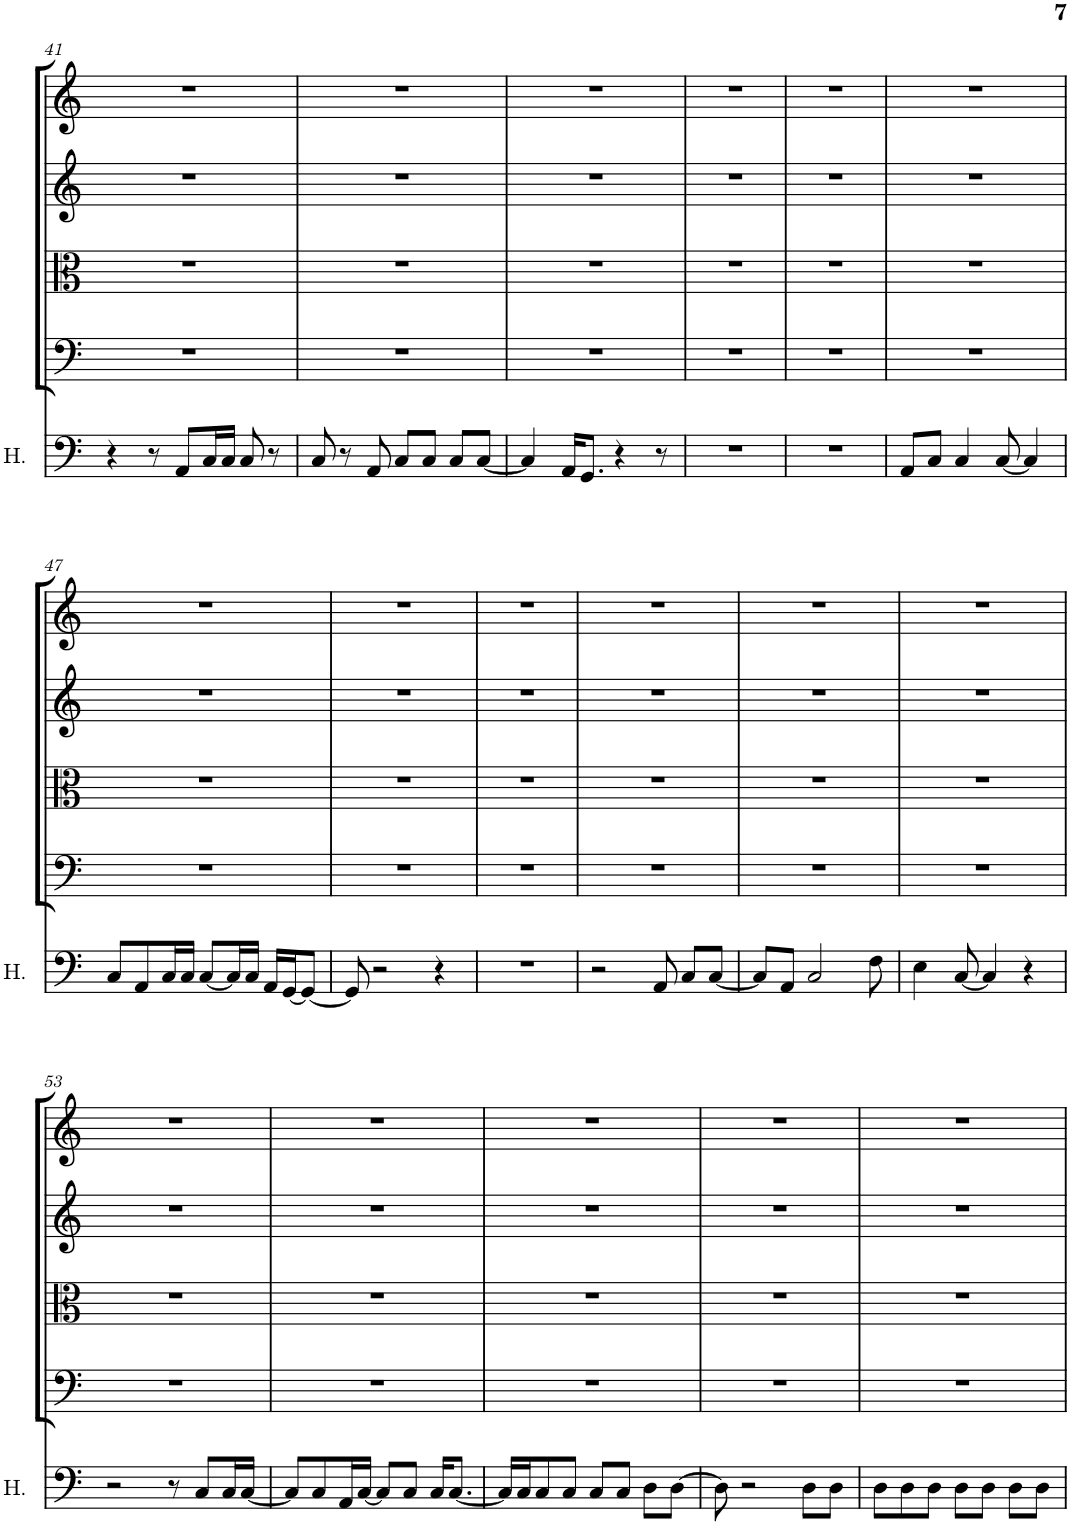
**kern	**kern	**kern	**kern	**kern
*part5	*part4	*part3	*part2	*part1
*staff5	*staff4	*staff3	*staff2	*staff1
*I"Homens	*I"Violoncello	*I"Viola	*I"Violin II	*I"Violin I
*I'H.	*I'Vc	*I'Vla	*I'Vln	*I'Vln
!!LO:PB:g=z
*clefF4	*clefF4	*clefC3	*clefG2	*clefG2
*k[]	*k[]	*k[]	*k[]	*k[]
*M7/8	*M7/8	*M7/8	*M7/8	*M7/8
=41	=41	=41	=41	=41
4r	2..r	2..r	2..r	2..r
8r	.	.	.	.
8AA/L	.	.	.	.
16C/L	.	.	.	.
16C/JJ	.	.	.	.
8C/	.	.	.	.
8r	.	.	.	.
=42	=42	=42	=42	=42
8C/	2..r	2..r	2..r	2..r
8r	.	.	.	.
8AA/	.	.	.	.
8C/L	.	.	.	.
8C/J	.	.	.	.
8C/L	.	.	.	.
[8C/J	.	.	.	.
=43	=43	=43	=43	=43
4C/]	2..r	2..r	2..r	2..r
16AA/KL	.	.	.	.
8.GG/J	.	.	.	.
4r	.	.	.	.
8r	.	.	.	.
=44	=44	=44	=44	=44
2..r	2..r	2..r	2..r	2..r
=45	=45	=45	=45	=45
2..r	2..r	2..r	2..r	2..r
=46	=46	=46	=46	=46
8AA/L	2..r	2..r	2..r	2..r
8C/J	.	.	.	.
4C/	.	.	.	.
[8C/	.	.	.	.
4C/]	.	.	.	.
!!LO:LB:g=z
=47	=47	=47	=47	=47
8C/L	2..r	2..r	2..r	2..r
8AA/	.	.	.	.
16C/L	.	.	.	.
16C/JJ	.	.	.	.
[8C/L	.	.	.	.
16C/L]	.	.	.	.
16C/JJ	.	.	.	.
16AA/LL	.	.	.	.
[16GG/J	.	.	.	.
8GG/J_	.	.	.	.
=48	=48	=48	=48	=48
8GG/]	2..r	2..r	2..r	2..r
2r	.	.	.	.
4r	.	.	.	.
=49	=49	=49	=49	=49
2..r	2..r	2..r	2..r	2..r
=50	=50	=50	=50	=50
2r	2..r	2..r	2..r	2..r
8AA/	.	.	.	.
8C/L	.	.	.	.
[8C/J	.	.	.	.
=51	=51	=51	=51	=51
8C/L]	2..r	2..r	2..r	2..r
8AA/J	.	.	.	.
2C/	.	.	.	.
8F\	.	.	.	.
=52	=52	=52	=52	=52
4E\	2..r	2..r	2..r	2..r
[8C/	.	.	.	.
4C/]	.	.	.	.
4r	.	.	.	.
!!LO:LB:g=z
=53	=53	=53	=53	=53
2r	2..r	2..r	2..r	2..r
8r	.	.	.	.
8C/L	.	.	.	.
16C/L	.	.	.	.
[16C/JJ	.	.	.	.
=54	=54	=54	=54	=54
8C/L]	2..r	2..r	2..r	2..r
8C/	.	.	.	.
16AA/L	.	.	.	.
[16C/JJ	.	.	.	.
8C/L]	.	.	.	.
8C/J	.	.	.	.
16C/KL	.	.	.	.
[8.C/J	.	.	.	.
=55	=55	=55	=55	=55
16C/LL]	2..r	2..r	2..r	2..r
16C/J	.	.	.	.
8C/	.	.	.	.
8C/J	.	.	.	.
8C/L	.	.	.	.
8C/J	.	.	.	.
8D\L	.	.	.	.
[8D\J	.	.	.	.
=56	=56	=56	=56	=56
8D\]	2..r	2..r	2..r	2..r
2r	.	.	.	.
8D\L	.	.	.	.
8D\J	.	.	.	.
=57	=57	=57	=57	=57
8D\L	2..r	2..r	2..r	2..r
8D\	.	.	.	.
8D\J	.	.	.	.
8D\L	.	.	.	.
8D\J	.	.	.	.
8D\L	.	.	.	.
8D\J	.	.	.	.
=	=	=	=	=
*-	*-	*-	*-	*-
